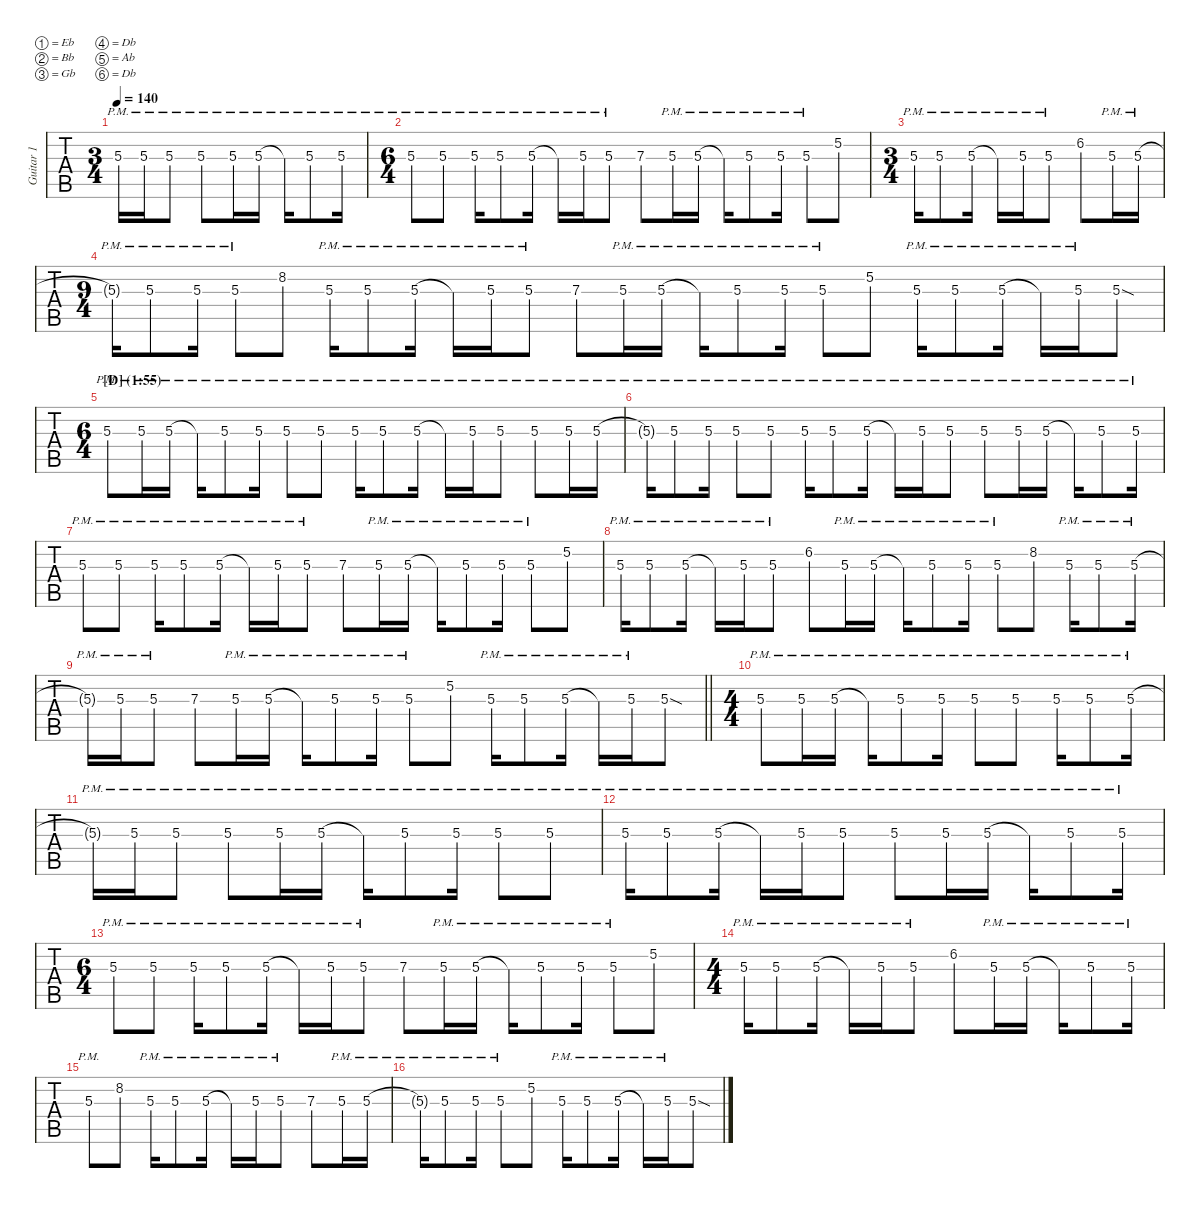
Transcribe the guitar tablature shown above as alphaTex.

\defaultSystemsLayout 4
\hideDynamics
\bracketExtendMode nobrackets
\multiTrackTrackNamePolicy allsystems
\firstSystemTrackNameMode fullname
\otherSystemsTrackNameMode fullname
\otherSystemsTrackNameOrientation horizontal
\track ("Guitar 1" "Guitar 1") {instrument overdrivenguitar}
\staff {tabs}
\tuning (Eb4 Bb3 Gb3 Db3 Ab2 Db2)
\ts (3 4)
\scale
1.0232
\tempo 140
\accidentals auto
\clef g2
\ottava regular
\simile none
\ks aminor
5.3{pm t acc #}.16{dy mf} 5.3{pm acc #}.16 5.3{pm acc #}.8 5.3{pm acc #}.8 5.3{pm acc #}.16 5.3{pm acc #}.16 5.3{pm t acc #}.16 5.3{pm acc #}.8 5.3{pm acc #}.16 |
\ts (6 4)
\scale
0.976803 5.3{pm acc #}.8 5.3{pm acc #}.8 5.3{pm acc #}.16 5.3{pm acc #}.8 5.3{pm acc #}.16 5.3{pm t acc #}.16 5.3{pm acc #}.16 5.3{pm acc #}.8 7.3{acc x}.8 5.3{pm acc #}.16 5.3{pm acc #}.16 5.3{pm t acc #}.16 5.3{pm acc #}.8 5.3{pm acc #}.16 5.3{pm acc #}.8 5.2{acc x}.8 |
\ts (3 4)
\scale
1.02276 5.3{pm acc #}.16 5.3{pm acc #}.8 5.3{pm acc #}.16 5.3{pm t acc #}.16 5.3{pm acc #}.16 5.3{pm acc #}.8 6.2{acc #}.8 5.3{pm acc #}.16 5.3{pm acc #}.16 |
\ts (9 4)
\beaming (8 2 2 2 2 2 2 2 2 2)
\scale
0.977239 5.3{pm t acc #}.16 5.3{pm acc #}.8 5.3{pm acc #}.16 5.3{pm acc #}.8 8.2{acc x}.8 5.3{pm acc #}.16 5.3{pm acc #}.8 5.3{pm acc #}.16 5.3{pm t acc #}.16 5.3{pm acc #}.16 5.3{pm acc #}.8 7.3{acc x}.8 5.3{pm acc #}.16 5.3{pm acc #}.16 5.3{pm t acc #}.16 5.3{pm acc #}.8 5.3{pm acc #}.16 5.3{pm acc #}.8 5.2{acc x}.8 5.3{pm acc #}.16 5.3{pm acc #}.8 5.3{pm acc #}.16 5.3{pm t acc #}.16 5.3{pm acc #}.16 5.3{sod acc #}.8 |
\ts (6 4)
\beaming (8 2 2 2 2 2 2)
\section ("D" "(1:55)")
\scale
1.02048 5.3{pm acc #}.8 5.3{pm acc #}.16 5.3{pm acc #}.16 5.3{pm t acc #}.16 5.3{pm acc #}.8 5.3{pm acc #}.16 5.3{pm acc #}.8 5.3{pm acc #}.8 5.3{pm acc #}.16 5.3{pm acc #}.8 5.3{pm acc #}.16 5.3{pm t acc #}.16 5.3{pm acc #}.16 5.3{pm acc #}.8 5.3{pm acc #}.8 5.3{pm acc #}.16 5.3{pm acc #}.16 |
\scale
0.979517 5.3{pm t acc #}.16 5.3{pm acc #}.8 5.3{pm acc #}.16 5.3{pm acc #}.8 5.3{pm acc #}.8 5.3{pm acc #}.16 5.3{pm acc #}.8 5.3{pm acc #}.16 5.3{pm t acc #}.16 5.3{pm acc #}.16 5.3{pm acc #}.8 5.3{pm acc #}.8 5.3{pm acc #}.16 5.3{pm acc #}.16 5.3{pm t acc #}.16 5.3{pm acc #}.8 5.3{pm acc #}.16 |
5.3{pm acc #}.8 5.3{pm acc #}.8 5.3{pm acc #}.16 5.3{pm acc #}.8 5.3{pm acc #}.16 5.3{pm t acc #}.16 5.3{pm acc #}.16 5.3{pm acc #}.8 7.3{acc x}.8 5.3{pm acc #}.16 5.3{pm acc #}.16 5.3{pm t acc #}.16 5.3{pm acc #}.8 5.3{pm acc #}.16 5.3{pm acc #}.8 5.2{acc x}.8 |
5.3{pm acc #}.16 5.3{pm acc #}.8 5.3{pm acc #}.16 5.3{pm t acc #}.16 5.3{pm acc #}.16 5.3{pm acc #}.8 6.2{acc #}.8 5.3{pm acc #}.16 5.3{pm acc #}.16 5.3{pm t acc #}.16 5.3{pm acc #}.8 5.3{pm acc #}.16 5.3{pm acc #}.8 8.2{acc x}.8 5.3{pm acc #}.16 5.3{pm acc #}.8 5.3{pm acc #}.16 |
\scale
1.02869
\barLineRight lightlight
5.3{pm t acc #}.16 5.3{pm acc #}.16 5.3{pm acc #}.8 7.3{acc x}.8 5.3{pm acc #}.16 5.3{pm acc #}.16 5.3{pm t acc #}.16 5.3{pm acc #}.8 5.3{pm acc #}.16 5.3{pm acc #}.8 5.2{acc x}.8 5.3{pm acc #}.16 5.3{pm acc #}.8 5.3{pm acc #}.16 5.3{pm t acc #}.16 5.3{pm acc #}.16 5.3{sod acc #}.8 |
\ts (4 4)
\scale
0.971307 5.3{pm acc #}.8 5.3{pm acc #}.16 5.3{pm acc #}.16 5.3{pm t acc #}.16 5.3{pm acc #}.8 5.3{pm acc #}.16 5.3{pm acc #}.8 5.3{pm acc #}.8 5.3{pm acc #}.16 5.3{pm acc #}.8 5.3{pm acc #}.16 |
\scale
1.02197 5.3{pm t acc #}.16 5.3{pm acc #}.16 5.3{pm acc #}.8 5.3{pm acc #}.8 5.3{pm acc #}.16 5.3{pm acc #}.16 5.3{pm t acc #}.16 5.3{pm acc #}.8 5.3{pm acc #}.16 5.3{pm acc #}.8 5.3{pm acc #}.8 |
\scale
0.978033 5.3{pm acc #}.16 5.3{pm acc #}.8 5.3{pm acc #}.16 5.3{pm t acc #}.16 5.3{pm acc #}.16 5.3{pm acc #}.8 5.3{pm acc #}.8 5.3{pm acc #}.16 5.3{pm acc #}.16 5.3{pm t acc #}.16 5.3{pm acc #}.8 5.3{pm acc #}.16 |
\ts (6 4)
\scale
1.02142 5.3{pm acc #}.8 5.3{pm acc #}.8 5.3{pm acc #}.16 5.3{pm acc #}.8 5.3{pm acc #}.16 5.3{pm t acc #}.16 5.3{pm acc #}.16 5.3{pm acc #}.8 7.3{acc x}.8 5.3{pm acc #}.16 5.3{pm acc #}.16 5.3{pm t acc #}.16 5.3{pm acc #}.8 5.3{pm acc #}.16 5.3{pm acc #}.8 5.2{acc x}.8 |
\ts (4 4)
\scale
0.978585 5.3{pm acc #}.16 5.3{pm acc #}.8 5.3{pm acc #}.16 5.3{pm t acc #}.16 5.3{pm acc #}.16 5.3{pm acc #}.8 6.2{acc #}.8 5.3{pm acc #}.16 5.3{pm acc #}.16 5.3{pm t acc #}.16 5.3{pm acc #}.8 5.3{pm acc #}.16 |
5.3{pm acc #}.8 8.2{acc x}.8 5.3{pm acc #}.16 5.3{pm acc #}.8 5.3{pm acc #}.16 5.3{pm t acc #}.16 5.3{pm acc #}.16 5.3{pm acc #}.8 7.3{acc x}.8 5.3{pm acc #}.16 5.3{pm acc #}.16 |
5.3{pm t acc #}.16 5.3{pm acc #}.8 5.3{pm acc #}.16 5.3{pm acc #}.8 5.2{acc x}.8 5.3{pm acc #}.16 5.3{pm acc #}.8 5.3{pm acc #}.16 5.3{pm t acc #}.16 5.3{pm acc #}.16 5.3{sod acc #}.8
